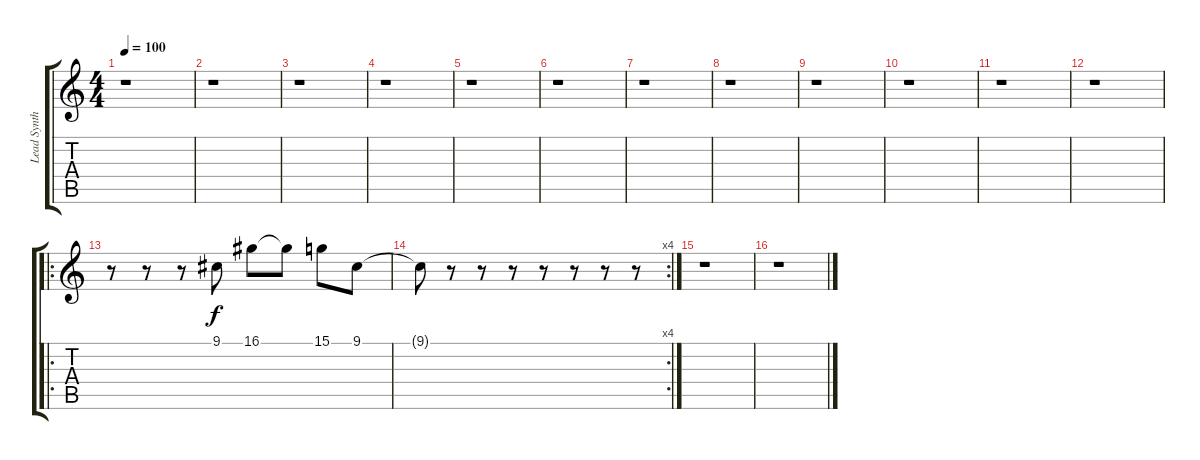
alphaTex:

\track ("Lead Synth" "Lead Synth") {instrument lead2sawtooth}
\staff {score tabs}
\tuning (E4 B3 G3 D3 A2 E2) {hide}
\ts (4 4)
\tempo 100
\clef g2
\ks c
r.1{dy f} |
r.1 |
r.1 |
r.1 |
r.1 |
r.1 |
r.1 |
r.1 |
r.1 |
r.1 |
r.1 |
r.1 |
\ro
r.8 r.8 r.8 9.1.8 16.1.8 16.1{t}.8 15.1.8 9.1.8 |
\rc 4
9.1{t}.8 r.8 r.8 r.8 r.8 r.8 r.8 r.8 |
r.1 |
r.1
